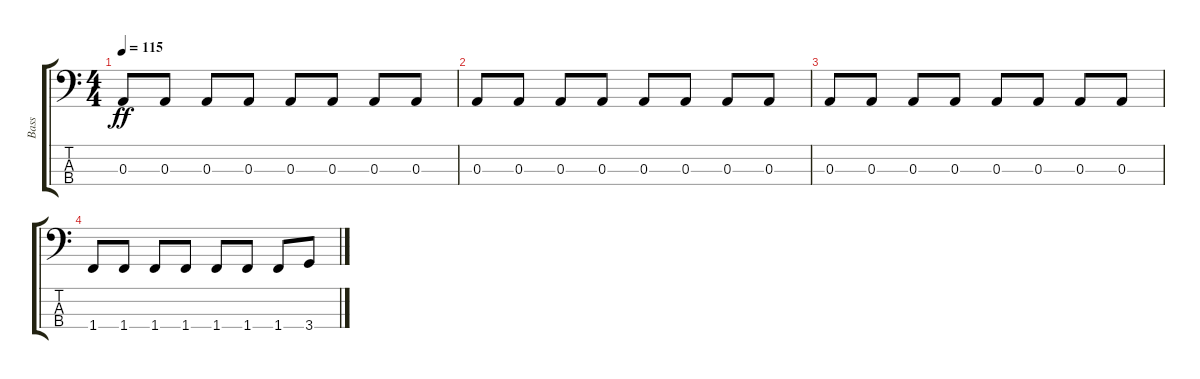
\track ("Bass" "Bass") {instrument electricbasspick}
\staff {score tabs}
\tuning (G2 D2 A1 E1) {hide}
\ts (4 4)
\tempo 115
\clef f4
\ks c
0.3.8{dy ff} 0.3.8 0.3.8 0.3.8 0.3.8 0.3.8 0.3.8 0.3.8 |
0.3.8 0.3.8 0.3.8 0.3.8 0.3.8 0.3.8 0.3.8 0.3.8 |
0.3.8 0.3.8 0.3.8 0.3.8 0.3.8 0.3.8 0.3.8 0.3.8 |
1.4.8 1.4.8 1.4.8 1.4.8 1.4.8 1.4.8 1.4.8 3.4.8
